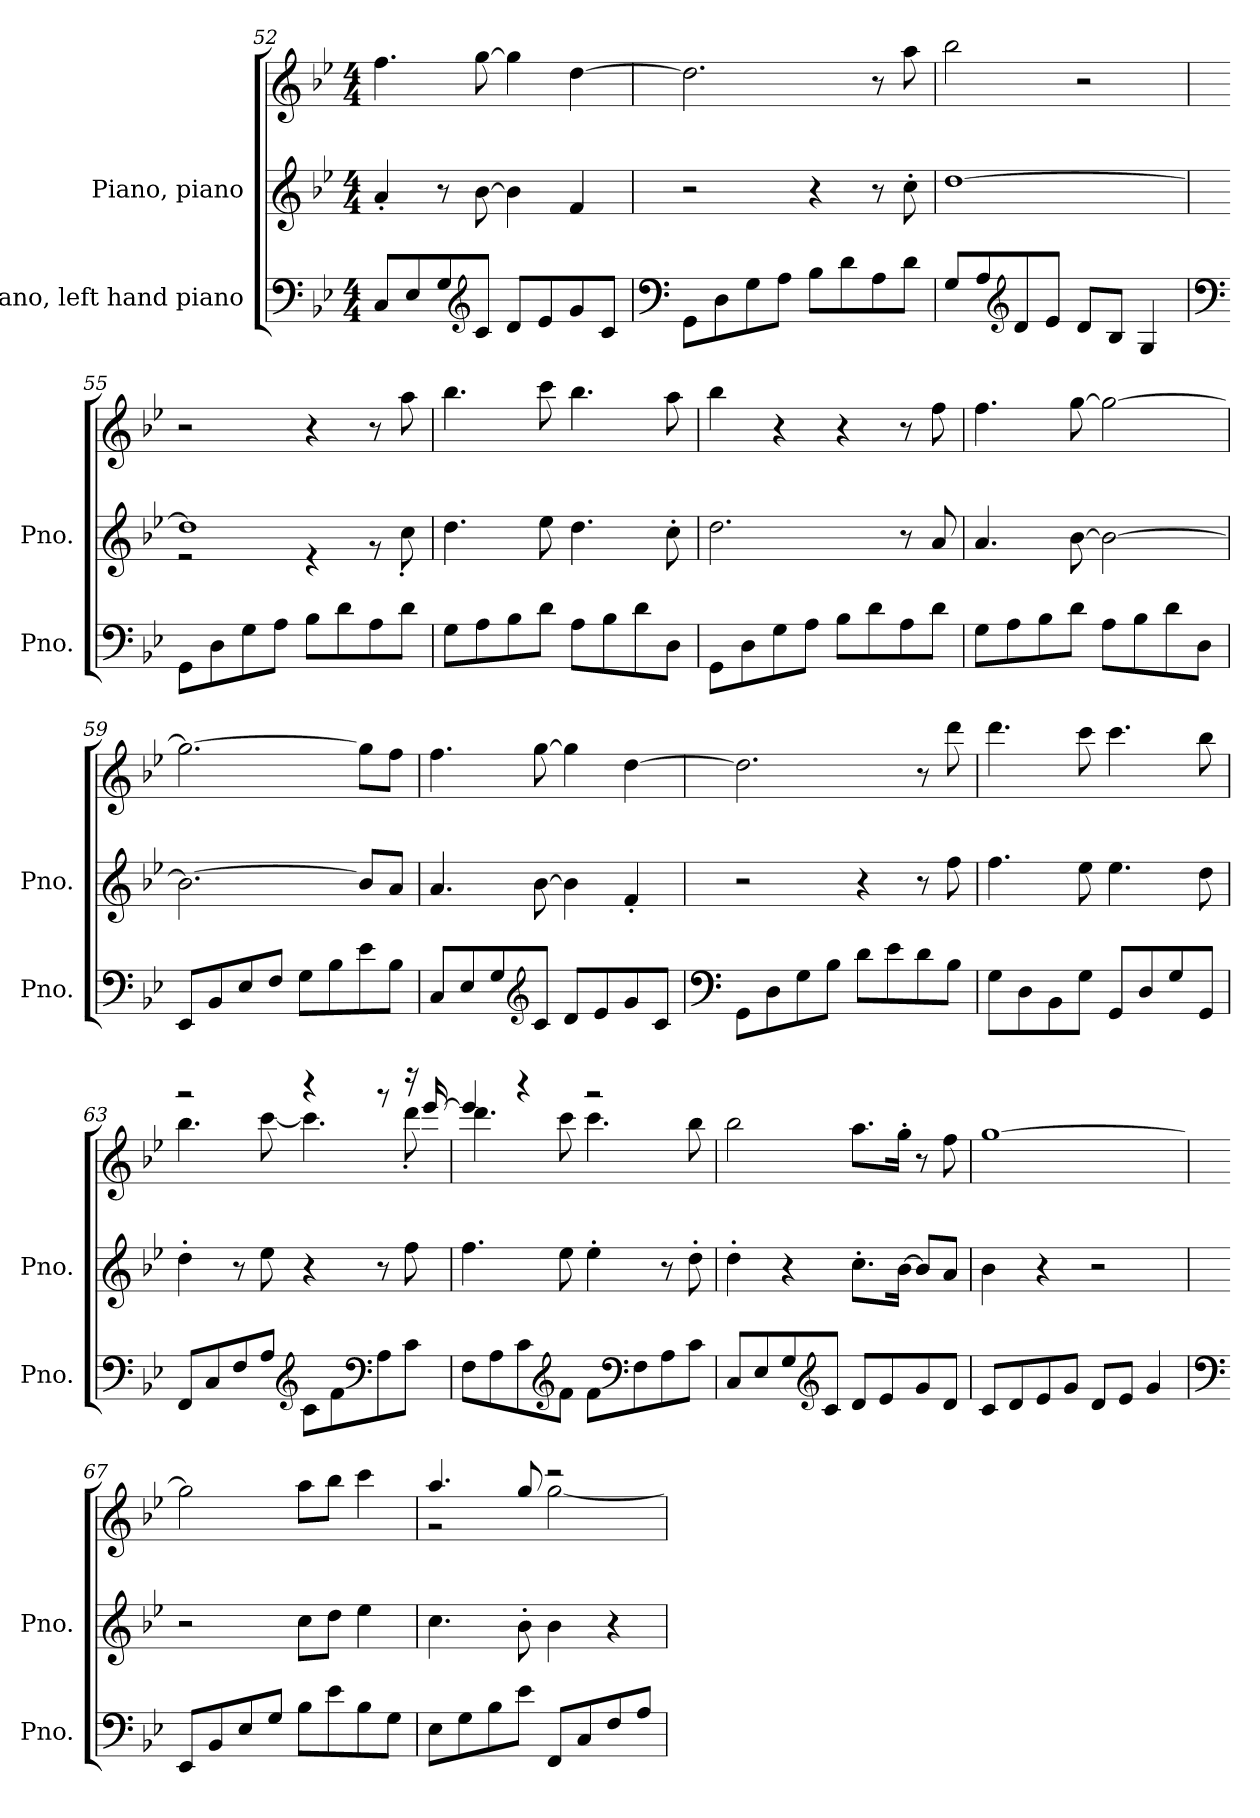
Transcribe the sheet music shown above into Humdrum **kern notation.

**kern	**kern	**kern
*part2	*part1	*part1
*staff3	*staff2	*staff1
*I"Piano, left hand piano	*I"Piano, piano	*
*I'Pno.	*I'Pno.	*
!!LO:LB:g=z
*clefF4	*clefG2	*clefG2
*k[b-e-]	*k[b-e-]	*k[b-e-]
*M4/4	*M4/4	*M4/4
=52	=52	=52
8C/L	4a'/	4.ff\
8E-/	.	.
8G/	8r	.
*clefG2	*	*
8c/J	[8b-\	[8gg\
8d/L	4b-\]	4gg\]
8e-/	.	.
8g/	4f/	[4dd\
8c/J	.	.
=53	=53	=53
*clefF4	*	*
8GG\L	2r	2.dd\]
8D\	.	.
8G\	.	.
8A\J	.	.
8B-\L	4r	.
8d\	.	.
8A\	8r	8r
8d\J	8cc'\	8aa\
=54	=54	=54
8G/L	[1dd	2bb-\
8A/	.	.
*clefG2	*	*
8d/	.	.
8e-/J	.	.
8d/L	.	2r
8B-/J	.	.
4G/	.	.
=55	=55	=55
*clefF4	*	*
*	*^	*
8GG\L	1dd]	2r	2r
8D\	.	.	.
8G\	.	.	.
8A\J	.	.	.
8B-\L	.	4r	4r
8d\	.	.	.
8A\	.	8r	8r
8d\J	.	8cc'\	8aa\
*	*v	*v	*
!!LO:LB:g=z
=56	=56	=56
8G\L	4.dd\	4.bb-\
8A\	.	.
8B-\	.	.
8d\J	8ee-\	8ccc\
8A\L	4.dd\	4.bb-\
8B-\	.	.
8d\	.	.
8D\J	8cc'\	8aa\
=57	=57	=57
8GG\L	2.dd\	4bb-\
8D\	.	.
8G\	.	4r
8A\J	.	.
8B-\L	.	4r
8d\	.	.
8A\	8r	8r
8d\J	8a/	8ff\
=58	=58	=58
8G\L	4.a/	4.ff\
8A\	.	.
8B-\	.	.
8d\J	[8b-\	[8gg\
8A\L	2b-\_	2gg\_
8B-\	.	.
8d\	.	.
8D\J	.	.
=59	=59	=59
8EE-/L	2.b-\_	2.gg\_
8BB-/	.	.
8E-/	.	.
8F/J	.	.
8G\L	.	.
8B-\	.	.
8e-\	8b-/L]	8gg\L]
8B-\J	8a/J	8ff\J
!!LO:LB:g=z
=60	=60	=60
8C/L	4.a/	4.ff\
8E-/	.	.
8G/	.	.
*clefG2	*	*
8c/J	[8b-\	[8gg\
8d/L	4b-\]	4gg\]
8e-/	.	.
8g/	4f'/	[4dd\
8c/J	.	.
=61	=61	=61
*clefF4	*	*
8GG\L	2r	2.dd\]
8D\	.	.
8G\	.	.
8B-\J	.	.
8d\L	4r	.
8e-\	.	.
8d\	8r	8r
8B-\J	8ff\	8ddd\
=62	=62	=62
8G\L	4.ff\	4.ddd\
8D\	.	.
8BB-\	.	.
8G\J	8ee-\	8ccc\
8GG/L	4.ee-\	4.ccc\
8D/	.	.
8G/	.	.
8GG/J	8dd\	8bb-\
!!LO:PB:g=z
=63	=63	=63
*	*	*^
8FF/L	4dd'\	2r	4.bb-\
8C/	.	.	.
8F/	8r	.	.
8A/J	8ee-\	.	[8ccc\
*clefG2	*	*	*
8c\L	4r	4r	4.ccc\]
8f\	.	.	.
*clefF4	*	*	*
8A\	8r	8r	.
8c\J	8ff\	16r	8ddd'\
.	.	[16eee-/	.
=64	=64	=64	=64
8F\L	4.ff\	4eee-/]	4.ddd\
8A\	.	.	.
8c\	.	4r	.
*clefG2	*	*	*
8f\J	8ee-\	.	8ccc\
8f\L	4ee-'\	2r	4.ccc\
*clefF4	*	*	*
8F\	.	.	.
8A\	8r	.	.
8c\J	8dd'\	.	8bb-\
*	*	*v	*v
=65	=65	=65
8C/L	4dd'\	2bb-\
8E-/	.	.
8G/	4r	.
*clefG2	*	*
8c/J	.	.
8d/L	8.cc'\L	8.aa\L
8e-/	.	.
.	[16b-\Jk	16gg'\Jk
8g/	8b-/L]	8r
8d/J	8a/J	8ff\
!!LO:LB:g=z
=66	=66	=66
8c/L	4b-\	[1gg
8d/	.	.
8e-/	4r	.
8g/J	.	.
8d/L	2r	.
8e-/J	.	.
4g/	.	.
=67	=67	=67
*clefF4	*	*
8EE-/L	2r	2gg\]
8BB-/	.	.
8E-/	.	.
8G/J	.	.
8B-\L	8cc\L	8aa\L
8e-\	8dd\J	8bb-\J
8B-\	4ee-\	4ccc\
8G\J	.	.
=68	=68	=68
*	*	*^
8E-\L	4.cc\	4.aa/	2r
8G\	.	.	.
8B-\	.	.	.
8e-\J	8b-'\	8gg/	.
8FF/L	4b-\	2r	[2gg\
8C/	.	.	.
8F/	4r	.	.
8A/J	.	.	.
*	*	*v	*v
=	=	=
*-	*-	*-
